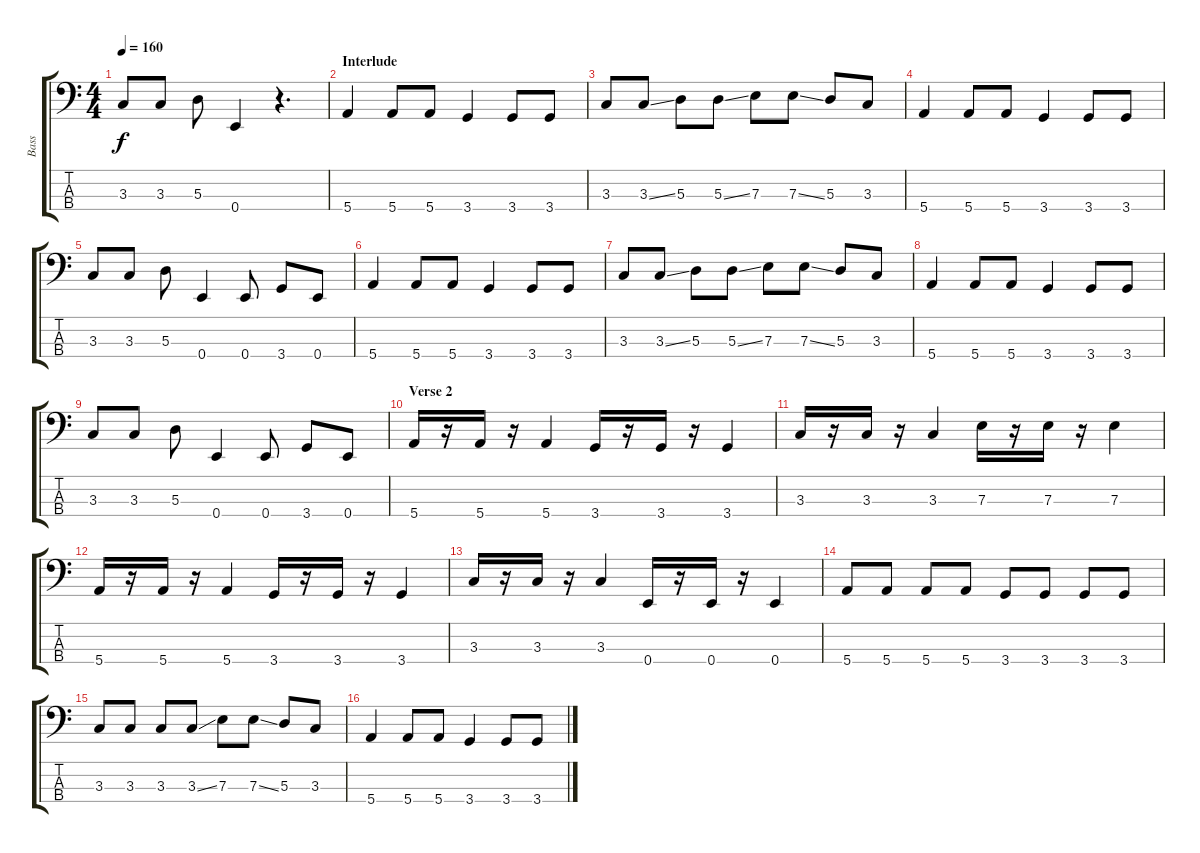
\track ("Bass" "Bass") {instrument synthbass2}
\staff {score tabs}
\tuning (G2 D2 A1 E1) {hide}
\ts (4 4)
\tempo 160
\clef f4
\ks c
3.3.8{dy f} 3.3.8 5.3.8 0.4.4 r.4{d} |
\section ("" "Interlude")
5.4.4 5.4.8 5.4.8 3.4.4 3.4.8 3.4.8 |
3.3.8 3.3{ss}.8 5.3.8 5.3{ss}.8 7.3.8 7.3{ss}.8 5.3.8 3.3.8 |
5.4.4 5.4.8 5.4.8 3.4.4 3.4.8 3.4.8 |
3.3.8 3.3.8 5.3.8 0.4.4 0.4.8 3.4.8 0.4.8 |
5.4.4 5.4.8 5.4.8 3.4.4 3.4.8 3.4.8 |
3.3.8 3.3{ss}.8 5.3.8 5.3{ss}.8 7.3.8 7.3{ss}.8 5.3.8 3.3.8 |
5.4.4 5.4.8 5.4.8 3.4.4 3.4.8 3.4.8 |
3.3.8 3.3.8 5.3.8 0.4.4 0.4.8 3.4.8 0.4.8 |
\section ("" "Verse 2")
5.4.16 r.16 5.4.16 r.16 5.4.4 3.4.16 r.16 3.4.16 r.16 3.4.4 |
3.3.16 r.16 3.3.16 r.16 3.3.4 7.3.16 r.16 7.3.16 r.16 7.3.4 |
5.4.16 r.16 5.4.16 r.16 5.4.4 3.4.16 r.16 3.4.16 r.16 3.4.4 |
3.3.16 r.16 3.3.16 r.16 3.3.4 0.4.16 r.16 0.4.16 r.16 0.4.4 |
5.4.8 5.4.8 5.4.8 5.4.8 3.4.8 3.4.8 3.4.8 3.4.8 |
3.3.8 3.3.8 3.3.8 3.3{ss}.8 7.3.8 7.3{ss}.8 5.3.8 3.3.8 |
5.4.4 5.4.8 5.4.8 3.4.4 3.4.8 3.4.8
